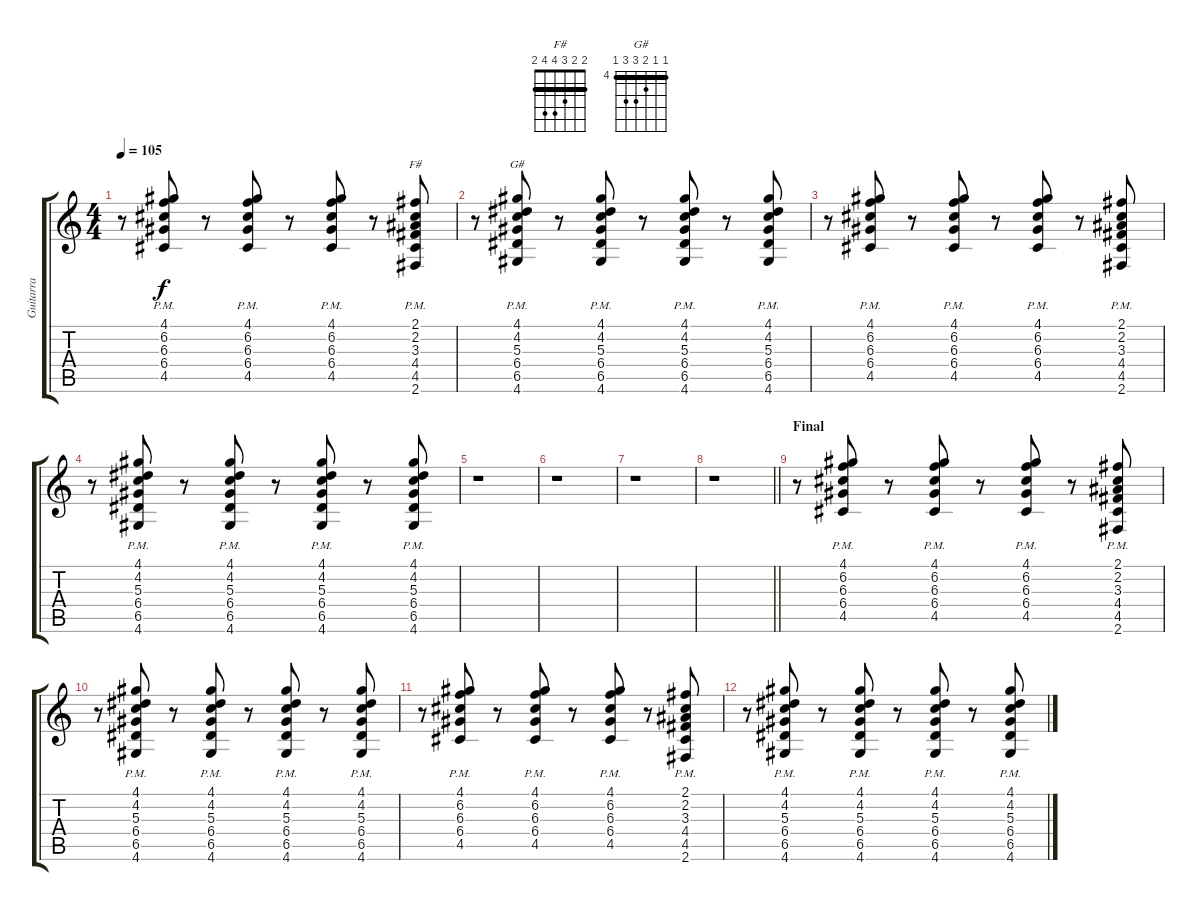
\track ("Guitarra" "Guitarra") {instrument electricguitarclean}
\staff {score tabs}
\tuning (E4 B3 G3 D3 A2 E2) {hide}
\chord ("F#" 2 2 3 4 4 2) {barre 2}
\chord ("G#" 4 4 5 6 6 4) {firstfret 4 barre 4}
\ts (4 4)
\tempo 105
\clef g2
\ks c
r.8{dy f} (4.1 6.2{pm} 6.3 6.4 4.5).8 r.8 (4.1 6.2 6.3 6.4 4.5{pm}).8 r.8 (4.1 6.2 6.3 6.4 4.5{pm}).8 r.8 (2.1 2.2{pm} 3.3 4.4 4.5 2.6).8{ch "F#"} |
r.8 (4.1{pm} 4.2 5.3 6.4 6.5 4.6).8{ch "G#"} r.8 (4.1 4.2 5.3 6.4 6.5{pm} 4.6).8 r.8 (4.1 4.2 5.3 6.4 6.5{pm} 4.6).8 r.8 (4.1{pm} 4.2 5.3 6.4 6.5 4.6).8 |
r.8 (4.1 6.2{pm} 6.3 6.4 4.5).8 r.8 (4.1 6.2 6.3 6.4 4.5{pm}).8 r.8 (4.1 6.2 6.3 6.4 4.5{pm}).8 r.8 (2.1 2.2{pm} 3.3 4.4 4.5 2.6).8 |
r.8 (4.1{pm} 4.2 5.3 6.4 6.5 4.6).8 r.8 (4.1 4.2 5.3 6.4 6.5{pm} 4.6).8 r.8 (4.1 4.2 5.3 6.4 6.5{pm} 4.6).8 r.8 (4.1{pm} 4.2 5.3 6.4 6.5 4.6).8 |
r.1 |
r.1 |
r.1 |
\barLineRight lightlight
r.1 |
\section ("" "Final")
r.8 (4.1 6.2{pm} 6.3 6.4 4.5).8 r.8 (4.1 6.2 6.3 6.4 4.5{pm}).8 r.8 (4.1 6.2 6.3 6.4 4.5{pm}).8 r.8 (2.1 2.2{pm} 3.3 4.4 4.5 2.6).8 |
r.8 (4.1{pm} 4.2 5.3 6.4 6.5 4.6).8 r.8 (4.1 4.2 5.3 6.4 6.5{pm} 4.6).8 r.8 (4.1 4.2 5.3 6.4 6.5{pm} 4.6).8 r.8 (4.1{pm} 4.2 5.3 6.4 6.5 4.6).8 |
r.8 (4.1 6.2{pm} 6.3 6.4 4.5).8 r.8 (4.1 6.2 6.3 6.4 4.5{pm}).8 r.8 (4.1 6.2 6.3 6.4 4.5{pm}).8 r.8 (2.1 2.2{pm} 3.3 4.4 4.5 2.6).8 |
r.8 (4.1{pm} 4.2 5.3 6.4 6.5 4.6).8 r.8 (4.1 4.2 5.3 6.4 6.5{pm} 4.6).8 r.8 (4.1 4.2 5.3 6.4 6.5{pm} 4.6).8 r.8 (4.1{pm} 4.2 5.3 6.4 6.5 4.6).8
